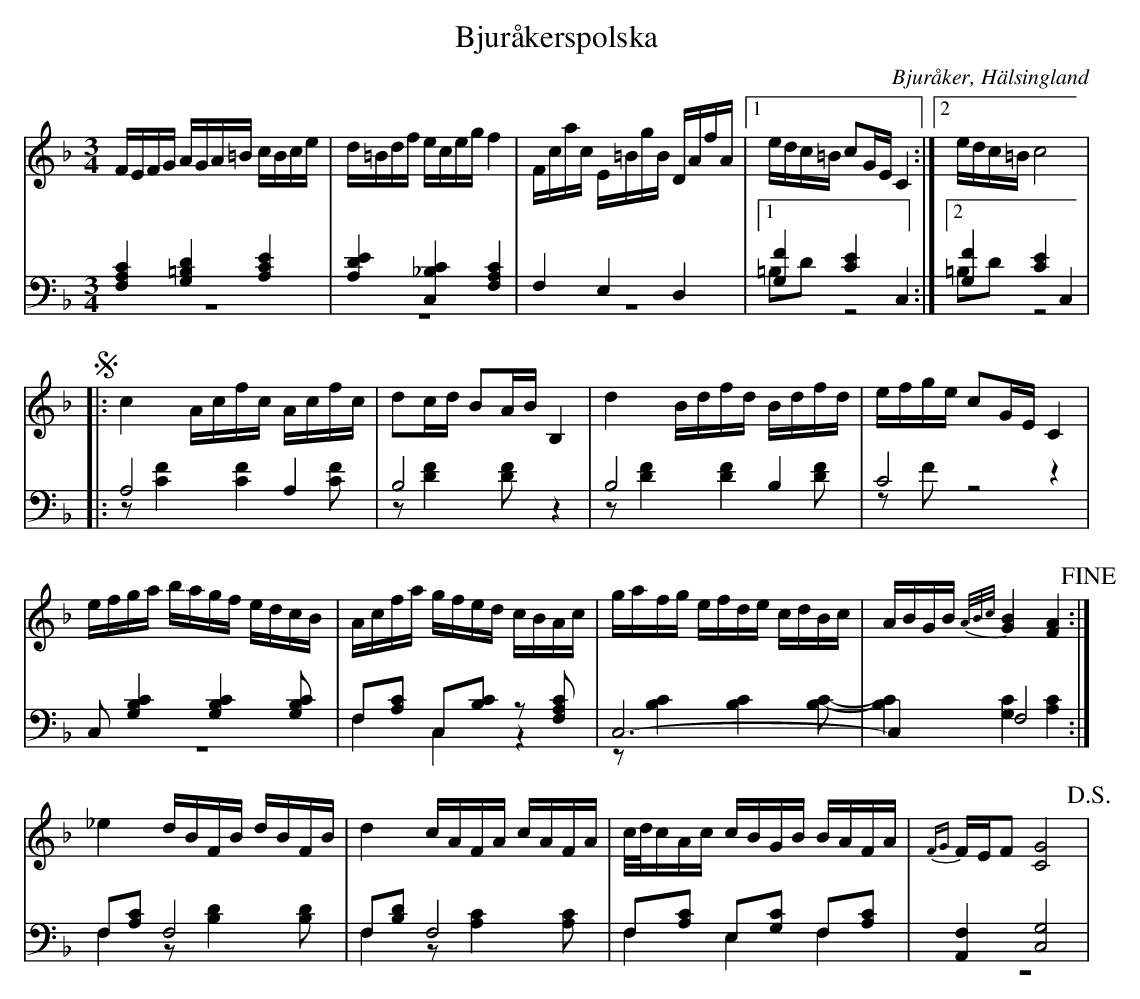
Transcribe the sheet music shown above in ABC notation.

X:1
T: Bjuråkerspolska
O: Bjuråker, Hälsingland
M: 3/4
L: 1/16
K: F
V:1
V:2
V:3 merge
V:1
FEFG AGA=B cBce|d=Bdf eceg f4|Fcac E=BgB DAfA|1 edc=B c2GE C4:|2 edc=B c8 |
!segno! |:c4 Acfc Acfc|d2cd B2AB B,4|d4 Bdfd Bdfd|efge c2GE C4|
efga bagf edcB|Acfa gfed cBAc|gafg efde cdBc|ABGB {A/B/c/}[G4B4] [F4A4] !fine!:|
_e4 dBFB dBFB|d4 cAFA cAFA|c/d/cAc cBGB BAFA|{FG}FEF2 [C8G8] !D.S.!|
V:2 clef=bass
[F,4A,4C4] [G,4=B,4D4] [A,4C4E4]|[A,4D4E4] [C,4_B,4C4] [F,4A,4C4]|F,4 E,4 D,4|1 [G,4F4] [C4E4] C,4:|2 [G,4F4] [C4E4] C,4 |
|:A,8 A,4|B,8 z4|B,8  B,4|C8 z4|
C,2 [G,4B,4C4] [G,4B,4C4] [G,2B,2C2]|F,2[A,2C2] C,2[B,2C2] z2 [F,2A,2C2]|C,12-|C,4 F,8:|
F,2[A,2C2] F,8|F,2[B,2D2] F,8|F,2[A,2C2] E,2[G,2C2] F,2[A,2C2]|[A,,4F,4] [C,8G,8] |
V:3 clef=bass
z12|z12|z12|1 =B,2D2 z8:|2 =B,2D2 z8|
|:z2 [C4F4] [C4F4] [C2F2]|z2 [D4F4] [D2F2] z4|z2 [D4F4] [D4F4] [D2F2]|z2 F2 z8|
z12|F,4 C,4 z4|z2 [B,4C4] [B,4C4] [B,2C2]-|[B,4C4] [G,4C4] [A,4C4]:|
F,4 z2 [B,4D4] [B,2D2]|F,4 z2 [A,4C4] [A,2C2]|F,4 E,4 F,4|z12|
